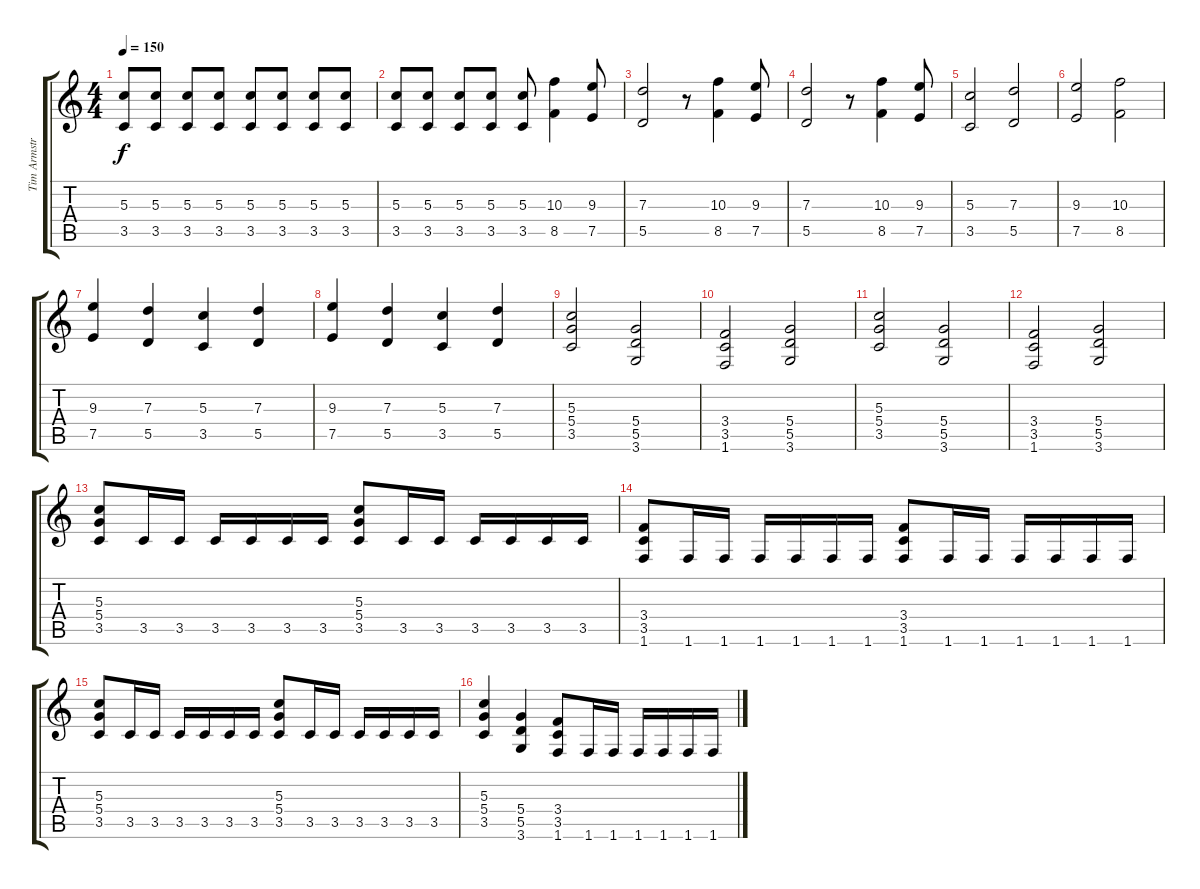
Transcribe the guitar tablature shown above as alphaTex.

\track ("Tim Armstrong" "Tim Armstr") {instrument overdrivenguitar}
\staff {score tabs}
\tuning (E4 B3 G3 D3 A2 E2) {hide}
\ts (4 4)
\tempo 150
\clef g2
\ks c
(5.3 3.5).8{dy f} (5.3 3.5).8 (5.3 3.5).8 (5.3 3.5).8 (5.3 3.5).8 (5.3 3.5).8 (5.3 3.5).8 (5.3 3.5).8 |
(5.3 3.5).8 (5.3 3.5).8 (5.3 3.5).8 (5.3 3.5).8 (5.3 3.5).8 (10.3 8.5).4 (9.3 7.5).8 |
(7.3 5.5).2 r.8 (10.3 8.5).4 (9.3 7.5).8 |
(7.3 5.5).2 r.8 (10.3 8.5).4 (9.3 7.5).8 |
(5.3 3.5).2 (7.3 5.5).2 |
(9.3 7.5).2 (10.3 8.5).2 |
(9.3 7.5).4 (7.3 5.5).4 (5.3 3.5).4 (7.3 5.5).4 |
(9.3 7.5).4 (7.3 5.5).4 (5.3 3.5).4 (7.3 5.5).4 |
(5.3 5.4 3.5).2 (5.4 5.5 3.6).2 |
(3.4 3.5 1.6).2 (5.4 5.5 3.6).2 |
(5.3 5.4 3.5).2 (5.4 5.5 3.6).2 |
(3.4 3.5 1.6).2 (5.4 5.5 3.6).2 |
(5.3 5.4 3.5).8 3.5.16 3.5.16 3.5.16 3.5.16 3.5.16 3.5.16 (5.3 5.4 3.5).8 3.5.16 3.5.16 3.5.16 3.5.16 3.5.16 3.5.16 |
(3.4 3.5 1.6).8 1.6.16 1.6.16 1.6.16 1.6.16 1.6.16 1.6.16 (3.4 3.5 1.6).8 1.6.16 1.6.16 1.6.16 1.6.16 1.6.16 1.6.16 |
(5.3 5.4 3.5).8 3.5.16 3.5.16 3.5.16 3.5.16 3.5.16 3.5.16 (5.3 5.4 3.5).8 3.5.16 3.5.16 3.5.16 3.5.16 3.5.16 3.5.16 |
(5.3 5.4 3.5).4 (5.4 5.5 3.6).4 (3.4 3.5 1.6).8 1.6.16 1.6.16 1.6.16 1.6.16 1.6.16 1.6.16
